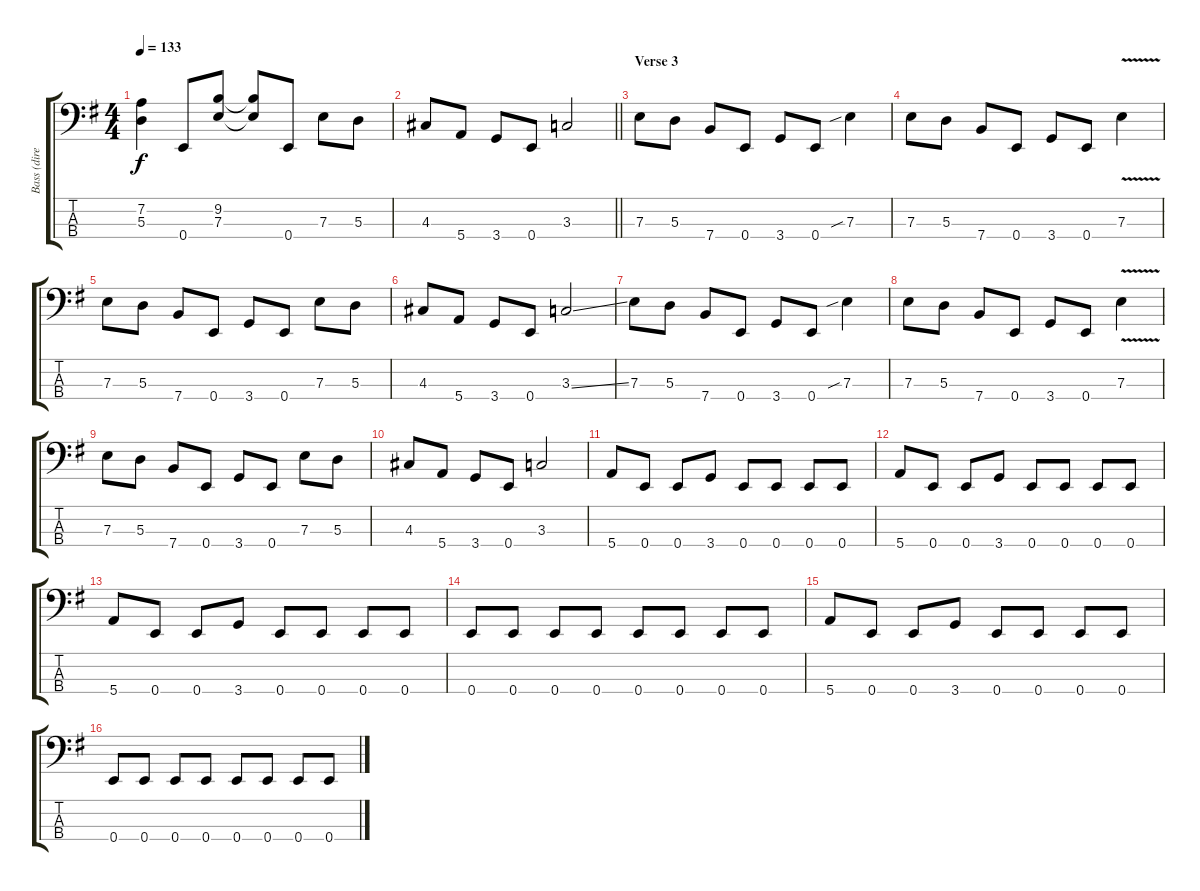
\track ("Bass (direct)" "Bass (dire") {instrument electricbassfinger}
\staff {score tabs}
\tuning (G2 D2 A1 E1) {hide}
\ts (4 4)
\tempo 133
\clef f4
\ks g
(7.2 5.3).4{dy f} 0.4.8 (9.2 7.3).8 (9.2{t} 7.3{t}).8 0.4.8 7.3.8 5.3.8 |
\barLineRight lightlight
4.3.8 5.4.8 3.4.8 0.4.8 3.3.2 |
\section ("" "Verse 3")
7.3.8 5.3.8 7.4.8 0.4.8 3.4.8 0.4.8 7.3{sib}.4 |
7.3.8 5.3.8 7.4.8 0.4.8 3.4.8 0.4.8 7.3{v}.4 |
7.3.8 5.3.8 7.4.8 0.4.8 3.4.8 0.4.8 7.3.8 5.3.8 |
4.3.8 5.4.8 3.4.8 0.4.8 3.3{ss}.2 |
7.3.8 5.3.8 7.4.8 0.4.8 3.4.8 0.4.8 7.3{sib}.4 |
7.3.8 5.3.8 7.4.8 0.4.8 3.4.8 0.4.8 7.3{v}.4 |
7.3.8 5.3.8 7.4.8 0.4.8 3.4.8 0.4.8 7.3.8 5.3.8 |
4.3.8 5.4.8 3.4.8 0.4.8 3.3.2 |
5.4.8 0.4.8 0.4.8 3.4.8 0.4.8 0.4.8 0.4.8 0.4.8 |
5.4.8 0.4.8 0.4.8 3.4.8 0.4.8 0.4.8 0.4.8 0.4.8 |
5.4.8 0.4.8 0.4.8 3.4.8 0.4.8 0.4.8 0.4.8 0.4.8 |
0.4.8 0.4.8 0.4.8 0.4.8 0.4.8 0.4.8 0.4.8 0.4.8 |
5.4.8 0.4.8 0.4.8 3.4.8 0.4.8 0.4.8 0.4.8 0.4.8 |
0.4.8 0.4.8 0.4.8 0.4.8 0.4.8 0.4.8 0.4.8 0.4.8
